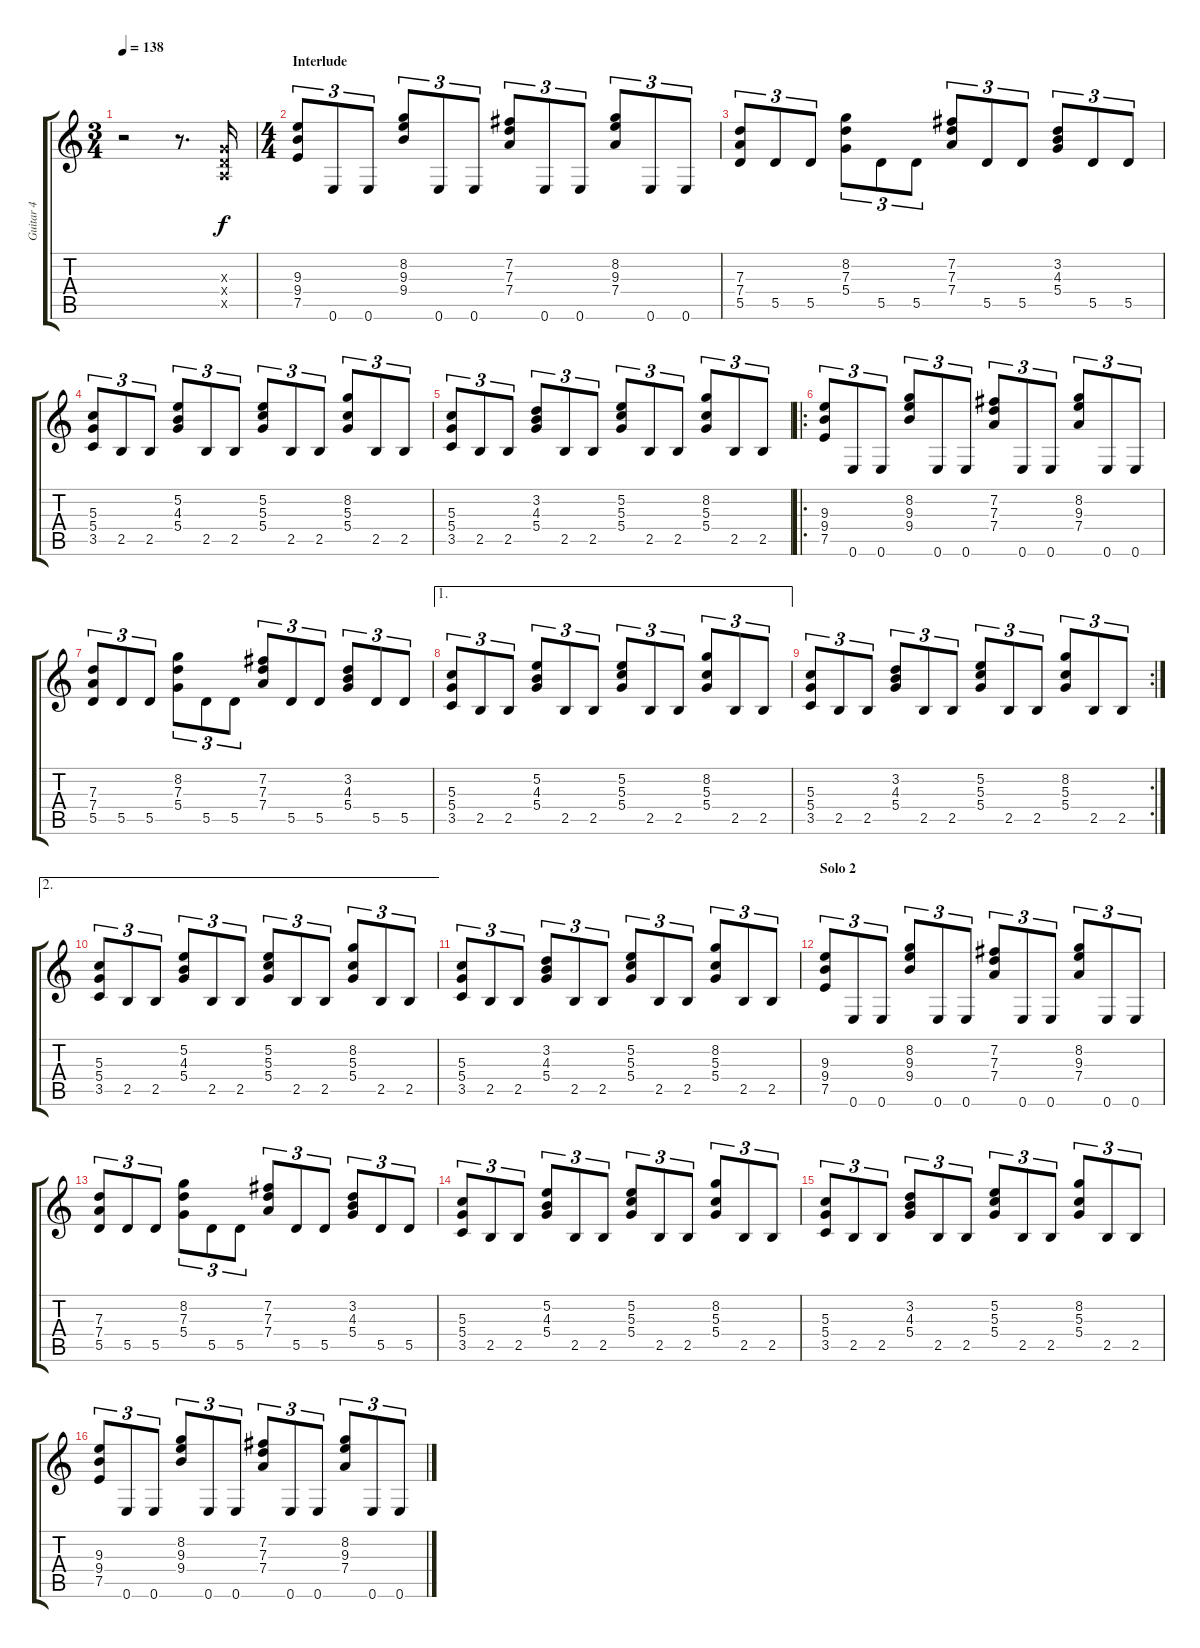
\track ("Guitar 4" "Guitar 4") {instrument distortionguitar}
\staff {score tabs}
\tuning (E4 B3 G3 D3 A2 E2) {hide}
\ts (3 4)
\tempo 138
\clef g2
\ks c
r.2{dy mf} r.8{d} (0.3{x} 0.4{x} 0.5{x}).16{dy f} |
\ts (4 4)
\section ("" "Interlude")
(9.3 9.4 7.5).8{tu (3 2)} 0.6.8{tu (3 2)} 0.6.8{tu (3 2)} (8.2 9.3 9.4).8{tu (3 2)} 0.6.8{tu (3 2)} 0.6.8{tu (3 2)} (7.2 7.3 7.4).8{tu (3 2)} 0.6.8{tu (3 2)} 0.6.8{tu (3 2)} (8.2 9.3 7.4).8{tu (3 2)} 0.6.8{tu (3 2)} 0.6.8{tu (3 2)} |
(7.3 7.4 5.5).8{tu (3 2)} 5.5.8{tu (3 2)} 5.5.8{tu (3 2)} (8.2 7.3 5.4).8{tu (3 2)} 5.5.8{tu (3 2)} 5.5.8{tu (3 2)} (7.2 7.3 7.4).8{tu (3 2)} 5.5.8{tu (3 2)} 5.5.8{tu (3 2)} (3.2 4.3 5.4).8{tu (3 2)} 5.5.8{tu (3 2)} 5.5.8{tu (3 2)} |
(5.3 5.4 3.5).8{tu (3 2)} 2.5.8{tu (3 2)} 2.5.8{tu (3 2)} (5.2 4.3 5.4).8{tu (3 2)} 2.5.8{tu (3 2)} 2.5.8{tu (3 2)} (5.2 5.3 5.4).8{tu (3 2)} 2.5.8{tu (3 2)} 2.5.8{tu (3 2)} (8.2 5.3 5.4).8{tu (3 2)} 2.5.8{tu (3 2)} 2.5.8{tu (3 2)} |
(5.3 5.4 3.5).8{tu (3 2)} 2.5.8{tu (3 2)} 2.5.8{tu (3 2)} (3.2 4.3 5.4).8{tu (3 2)} 2.5.8{tu (3 2)} 2.5.8{tu (3 2)} (5.2 5.3 5.4).8{tu (3 2)} 2.5.8{tu (3 2)} 2.5.8{tu (3 2)} (8.2 5.3 5.4).8{tu (3 2)} 2.5.8{tu (3 2)} 2.5.8{tu (3 2)} |
\ro
(9.3 9.4 7.5).8{tu (3 2)} 0.6.8{tu (3 2)} 0.6.8{tu (3 2)} (8.2 9.3 9.4).8{tu (3 2)} 0.6.8{tu (3 2)} 0.6.8{tu (3 2)} (7.2 7.3 7.4).8{tu (3 2)} 0.6.8{tu (3 2)} 0.6.8{tu (3 2)} (8.2 9.3 7.4).8{tu (3 2)} 0.6.8{tu (3 2)} 0.6.8{tu (3 2)} |
(7.3 7.4 5.5).8{tu (3 2)} 5.5.8{tu (3 2)} 5.5.8{tu (3 2)} (8.2 7.3 5.4).8{tu (3 2)} 5.5.8{tu (3 2)} 5.5.8{tu (3 2)} (7.2 7.3 7.4).8{tu (3 2)} 5.5.8{tu (3 2)} 5.5.8{tu (3 2)} (3.2 4.3 5.4).8{tu (3 2)} 5.5.8{tu (3 2)} 5.5.8{tu (3 2)} |
\ae 1
(5.3 5.4 3.5).8{tu (3 2)} 2.5.8{tu (3 2)} 2.5.8{tu (3 2)} (5.2 4.3 5.4).8{tu (3 2)} 2.5.8{tu (3 2)} 2.5.8{tu (3 2)} (5.2 5.3 5.4).8{tu (3 2)} 2.5.8{tu (3 2)} 2.5.8{tu (3 2)} (8.2 5.3 5.4).8{tu (3 2)} 2.5.8{tu (3 2)} 2.5.8{tu (3 2)} |
\rc 2
(5.3 5.4 3.5).8{tu (3 2)} 2.5.8{tu (3 2)} 2.5.8{tu (3 2)} (3.2 4.3 5.4).8{tu (3 2)} 2.5.8{tu (3 2)} 2.5.8{tu (3 2)} (5.2 5.3 5.4).8{tu (3 2)} 2.5.8{tu (3 2)} 2.5.8{tu (3 2)} (8.2 5.3 5.4).8{tu (3 2)} 2.5.8{tu (3 2)} 2.5.8{tu (3 2)} |
\ae 2
(5.3 5.4 3.5).8{tu (3 2)} 2.5.8{tu (3 2)} 2.5.8{tu (3 2)} (5.2 4.3 5.4).8{tu (3 2)} 2.5.8{tu (3 2)} 2.5.8{tu (3 2)} (5.2 5.3 5.4).8{tu (3 2)} 2.5.8{tu (3 2)} 2.5.8{tu (3 2)} (8.2 5.3 5.4).8{tu (3 2)} 2.5.8{tu (3 2)} 2.5.8{tu (3 2)} |
(5.3 5.4 3.5).8{tu (3 2)} 2.5.8{tu (3 2)} 2.5.8{tu (3 2)} (3.2 4.3 5.4).8{tu (3 2)} 2.5.8{tu (3 2)} 2.5.8{tu (3 2)} (5.2 5.3 5.4).8{tu (3 2)} 2.5.8{tu (3 2)} 2.5.8{tu (3 2)} (8.2 5.3 5.4).8{tu (3 2)} 2.5.8{tu (3 2)} 2.5.8{tu (3 2)} |
\section ("" "Solo 2")
(9.3 9.4 7.5).8{tu (3 2)} 0.6.8{tu (3 2)} 0.6.8{tu (3 2)} (8.2 9.3 9.4).8{tu (3 2)} 0.6.8{tu (3 2)} 0.6.8{tu (3 2)} (7.2 7.3 7.4).8{tu (3 2)} 0.6.8{tu (3 2)} 0.6.8{tu (3 2)} (8.2 9.3 7.4).8{tu (3 2)} 0.6.8{tu (3 2)} 0.6.8{tu (3 2)} |
(7.3 7.4 5.5).8{tu (3 2)} 5.5.8{tu (3 2)} 5.5.8{tu (3 2)} (8.2 7.3 5.4).8{tu (3 2)} 5.5.8{tu (3 2)} 5.5.8{tu (3 2)} (7.2 7.3 7.4).8{tu (3 2)} 5.5.8{tu (3 2)} 5.5.8{tu (3 2)} (3.2 4.3 5.4).8{tu (3 2)} 5.5.8{tu (3 2)} 5.5.8{tu (3 2)} |
(5.3 5.4 3.5).8{tu (3 2)} 2.5.8{tu (3 2)} 2.5.8{tu (3 2)} (5.2 4.3 5.4).8{tu (3 2)} 2.5.8{tu (3 2)} 2.5.8{tu (3 2)} (5.2 5.3 5.4).8{tu (3 2)} 2.5.8{tu (3 2)} 2.5.8{tu (3 2)} (8.2 5.3 5.4).8{tu (3 2)} 2.5.8{tu (3 2)} 2.5.8{tu (3 2)} |
(5.3 5.4 3.5).8{tu (3 2)} 2.5.8{tu (3 2)} 2.5.8{tu (3 2)} (3.2 4.3 5.4).8{tu (3 2)} 2.5.8{tu (3 2)} 2.5.8{tu (3 2)} (5.2 5.3 5.4).8{tu (3 2)} 2.5.8{tu (3 2)} 2.5.8{tu (3 2)} (8.2 5.3 5.4).8{tu (3 2)} 2.5.8{tu (3 2)} 2.5.8{tu (3 2)} |
(9.3 9.4 7.5).8{tu (3 2)} 0.6.8{tu (3 2)} 0.6.8{tu (3 2)} (8.2 9.3 9.4).8{tu (3 2)} 0.6.8{tu (3 2)} 0.6.8{tu (3 2)} (7.2 7.3 7.4).8{tu (3 2)} 0.6.8{tu (3 2)} 0.6.8{tu (3 2)} (8.2 9.3 7.4).8{tu (3 2)} 0.6.8{tu (3 2)} 0.6.8{tu (3 2)}
